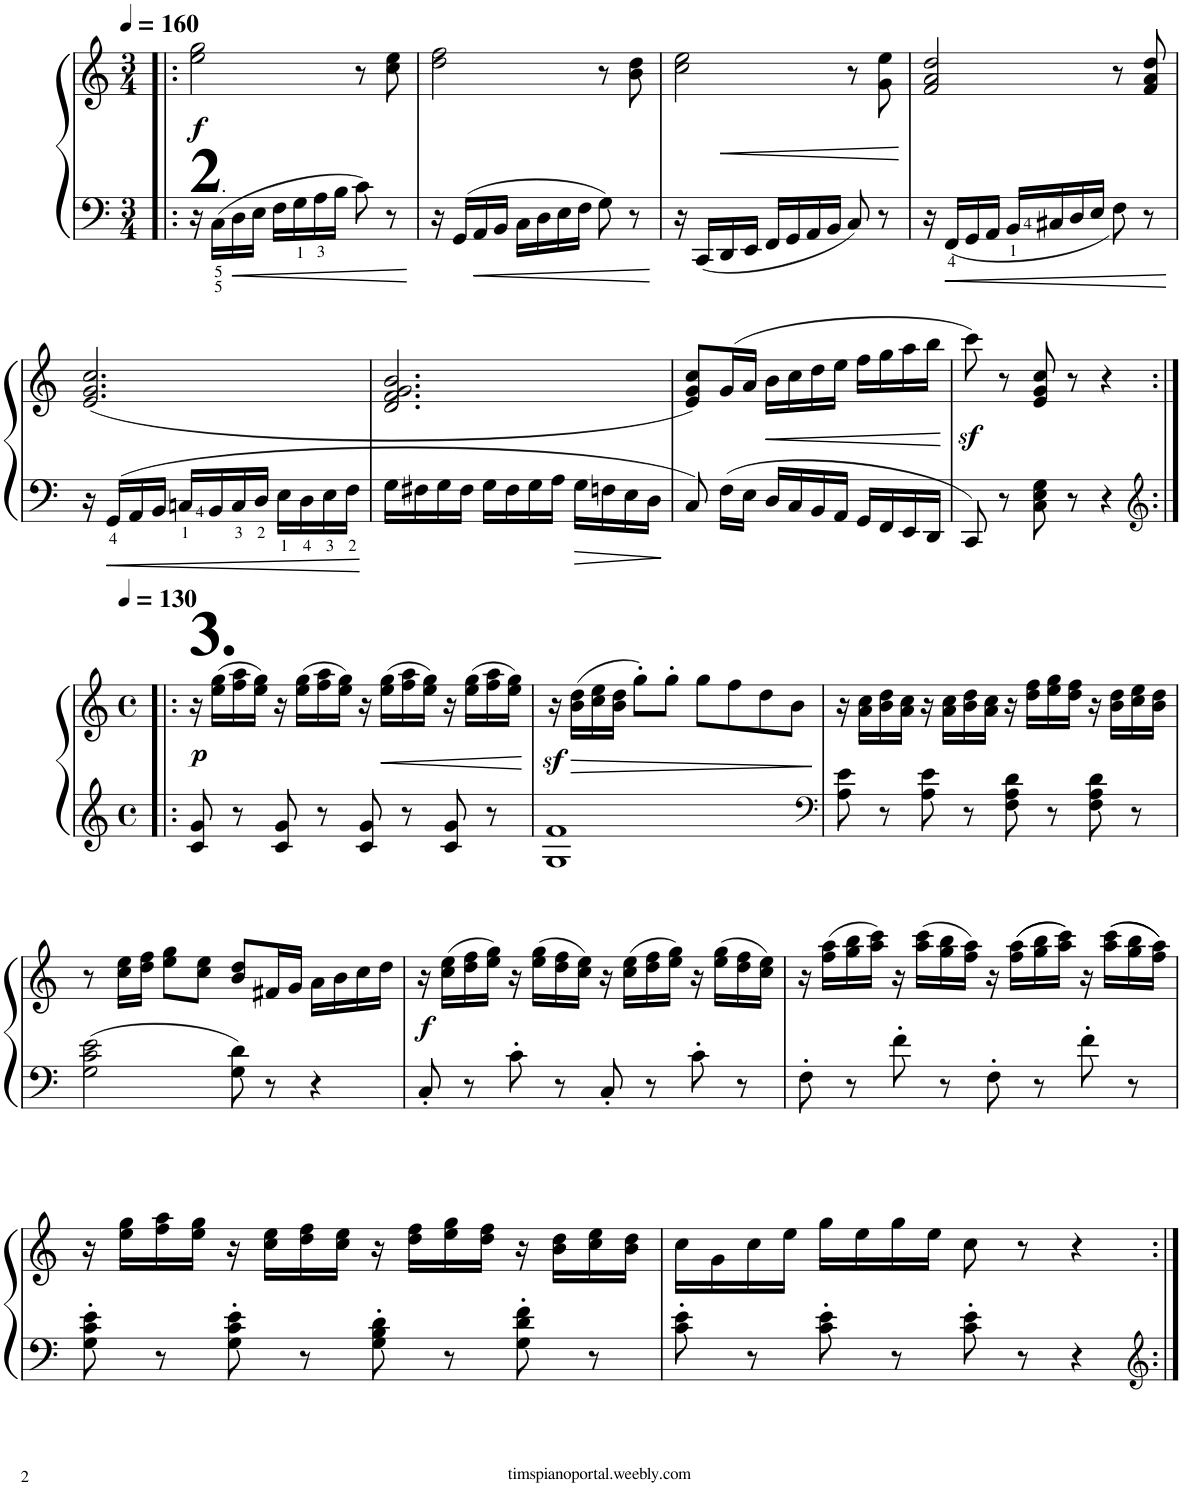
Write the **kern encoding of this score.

**kern	**kern	**dynam
*part1	*part1	*part1
*staff2	*staff1	*staff1/2
*I"Piano	*	*
*I'Pno.	*	*
!!LO:PB:g=z
*clefF4	*clefG2	*
*k[]	*k[]	*
*M3/4	*M3/4	*
*MM160	*MM160	*
=8!|:	=8!|:	=8!|:
!	!LO:TX:b:B:t=2	!
!	!LO:TX:b:t=.	!
!	!	!LO:DY:b
16r	2ee\ 2gg\	f
16C\LL	.	.
16D\	.	.
16E\JJ	.	.
16F\LL	.	.
16G\	.	.
16A\	.	.
16B\JJ	.	.
8c\	8r	.
8r	8cc\ 8ee\	.
=9	=9	=9
16r	2dd\ 2ff\	.
16GG/LL	.	.
16AA/	.	.
16BB/JJ	.	.
16C\LL	.	.
16D\	.	.
16E\	.	.
16F\JJ	.	.
8G\	8r	.
8r	8b\ 8dd\	.
=10	=10	=10
16r	2cc\ 2ee\	.
16CC/LL	.	.
16DD/	.	.
16EE/JJ	.	.
16FF/LL	.	.
16GG/	.	.
16AA/	.	.
16BB/JJ	.	.
8C/	8r	.
8r	8g\ 8ee\	.
=11	=11	=11
16r	2f/ 2a/ 2dd/	.
16FF/LL	.	.
16GG/	.	.
16AA/JJ	.	.
16BB/LL	.	.
16C#X/	.	.
16D/	.	.
16E/JJ	.	.
8F\	8r	.
8r	8f/ 8a/ 8dd/	.
!!LO:LB:g=z
=12	=12	=12
16r	(2.e/ 2.g/ 2.cc/	.
16GG/LL	.	.
16AA/	.	.
16BB/JJ	.	.
16Cn/LL	.	.
16BB/	.	.
16C/	.	.
16D/JJ	.	.
16E\LL	.	.
16D\	.	.
16E\	.	.
16F\JJ	.	.
=13	=13	=13
16G\LL	2.d/ 2.f/ 2.g/ 2.b/	.
16F#X\	.	.
16G\	.	.
16F#\JJ	.	.
16G\LL	.	.
16F#\	.	.
16G\	.	.
16A\JJ	.	.
16G\LL	.	.
16Fn\	.	.
16E\	.	.
16D\JJ	.	.
=14	=14	=14
8C/	8e/ 8g/ 8cc/L)	.
16F\LL	(16g/L	.
16E\JJ	16a/JJ	.
!	!	!LO:HP:b
16D/LL	16b\LL	<
16C/	16cc\	.
16BB/	16dd\	.
16AA/JJ	16ee\JJ	.
16GG/LL	16ff\LL	.
16FF/	16gg\	.
16EE/	16aa\	.
16DD/JJ	16bb\JJ	.
.	.	[
=15	=15	=15
8CC/	8cccz<\)	.
8r	8r	.
8C\ 8E\ 8G\	8e/ 8g/ 8cc/	.
8r	8r	.
4r	4r	.
!!LO:LB:g=z
=16:|!|:	=16:|!|:	=16:|!|:
*clefG2	*	*
*M4/4	*M4/4	*
*met(c)	*met(c)	*
*	*MM130	*
!	!LO:TX:a:B:t=3.	!
!	!	!LO:DY:b
8c/ 8g/	16r	p
.	(16ee\ 16gg\LL	.
8r	16ff\ 16aa\	.
.	16ee\ 16gg\JJ)	.
8c/ 8g/	16r	.
.	(16ee\ 16gg\LL	.
8r	16ff\ 16aa\	.
.	16ee\ 16gg\JJ)	.
8c/ 8g/	16r	.
!	!	!LO:HP:b
.	(16ee\ 16gg\LL	<
8r	16ff\ 16aa\	.
.	16ee\ 16gg\JJ)	.
8c/ 8g/	16r	.
.	(16ee\ 16gg\LL	.
8r	16ff\ 16aa\	.
.	16ee\ 16gg\JJ)	.
.	.	[
=17	=17	=17
!	!	!LO:DY:b
1G 1f	16r	sf
!	!	!LO:HP:b
.	(16b\ 16dd\LL	>
.	16cc\ 16ee\	.
.	16b\ 16dd\JJ	.
.	8gg'\L)	.
.	8gg'\J	.
.	8gg\L	.
.	8ff\	.
.	8dd\	.
.	8b\J	.
.	.	]
=18	=18	=18
*clefF4	*	*
8A\ 8e\	16r	.
.	16a\ 16cc\LL	.
8r	16b\ 16dd\	.
.	16a\ 16cc\JJ	.
8A\ 8e\	16r	.
.	16a\ 16cc\LL	.
8r	16b\ 16dd\	.
.	16a\ 16cc\JJ	.
8F\ 8A\ 8d\	16r	.
.	16dd\ 16ff\LL	.
8r	16ee\ 16gg\	.
.	16dd\ 16ff\JJ	.
8F\ 8A\ 8d\	16r	.
.	16b\ 16dd\LL	.
8r	16cc\ 16ee\	.
.	16b\ 16dd\JJ	.
!!LO:LB:g=z
=19	=19	=19
2G\ 2c\ 2e\	8r	.
.	16cc\ 16ee\LL	.
.	16dd\ 16ff\JJ	.
.	8ee\ 8gg\L	.
.	8cc\ 8ee\J	.
8G\ 8d\	8b/ 8dd/L	.
8r	16f#X/L	.
.	16g/JJ	.
4r	16a\LL	.
.	16b\	.
.	16cc\	.
.	16dd\JJ	.
=20	=20	=20
!	!	!LO:DY:b
8C'/	16r	f
.	(16cc\ 16ee\LL	.
8r	16dd\ 16ff\	.
.	16ee\ 16gg\JJ)	.
8c'\	16r	.
.	(16ee\ 16gg\LL	.
8r	16dd\ 16ff\	.
.	16cc\ 16ee\JJ)	.
8C'/	16r	.
.	(16cc\ 16ee\LL	.
8r	16dd\ 16ff\	.
.	16ee\ 16gg\JJ)	.
8c'\	16r	.
.	(16ee\ 16gg\LL	.
8r	16dd\ 16ff\	.
.	16cc\ 16ee\JJ)	.
=21	=21	=21
8F'\	16r	.
.	(16ff\ 16aa\LL	.
8r	16gg\ 16bb\	.
.	16aa\ 16ccc\JJ)	.
8f'\	16r	.
.	(16aa\ 16ccc\LL	.
8r	16gg\ 16bb\	.
.	16ff\ 16aa\JJ)	.
8F'\	16r	.
.	((16ff\ 16aa\LL	.
8r	16gg\ 16bb\	.
.	16aa\ 16ccc\JJ))	.
8f'\	16r	.
.	((16aa\ 16ccc\LL	.
8r	16gg\ 16bb\	.
.	16ff\ 16aa\JJ))	.
!!LO:LB:g=z
=22	=22	=22
8G\' 8c\' 8e\'	16r	.
.	16ee\ 16gg\LL	.
8r	16ff\ 16aa\	.
.	16ee\ 16gg\JJ	.
8G\' 8c\' 8e\'	16r	.
.	16cc\ 16ee\LL	.
8r	16dd\ 16ff\	.
.	16cc\ 16ee\JJ	.
8G\' 8B\' 8d\'	16r	.
.	16dd\ 16ff\LL	.
8r	16ee\ 16gg\	.
.	16dd\ 16ff\JJ	.
8G\' 8d\' 8f\'	16r	.
.	16b\ 16dd\LL	.
8r	16cc\ 16ee\	.
.	16b\ 16dd\JJ	.
=23	=23	=23
8c\' 8e\'	16cc\LL	.
.	16g\	.
8r	16cc\	.
.	16ee\JJ	.
8c\' 8e\'	16gg\LL	.
.	16ee\	.
8r	16gg\	.
.	16ee\JJ	.
8c\' 8e\'	8cc\	.
8r	8r	.
4r	4r	.
=:|!	=:|!	=:|!
*-	*-	*-
